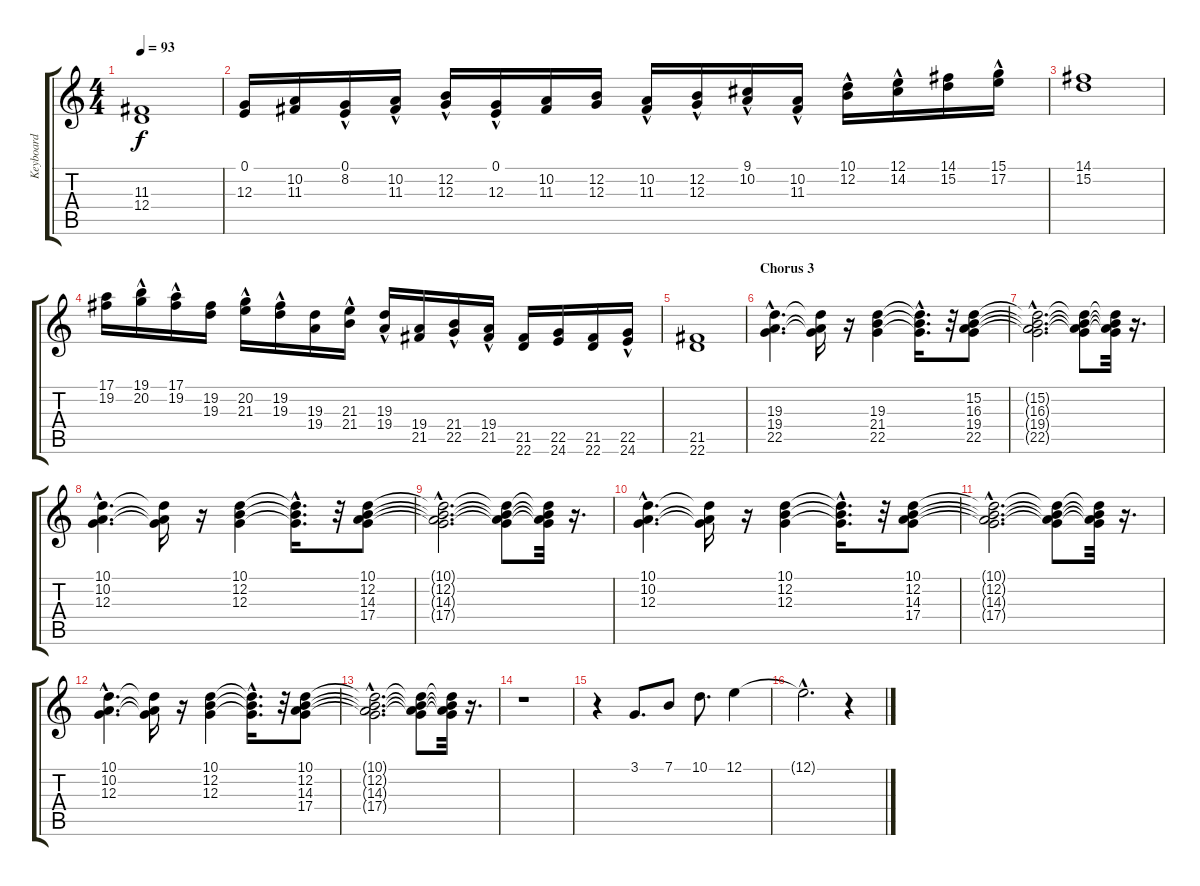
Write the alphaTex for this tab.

\track ("Keyboard" "Keyboard") {instrument electricpiano1}
\staff {score tabs}
\tuning (E4 B3 G3 D3 A2 E2) {hide}
\ts (4 4)
\tempo 93
\clef g2
\ks c
(11.3 12.4).1{dy f} |
(0.1 12.3).16 (10.2 11.3).16 (0.1{hac} 8.2).16 (10.2{hac} 11.3{hac}).16 (12.2{hac} 12.3).16 (0.1{hac} 12.3).16 (10.2 11.3).16 (12.2 12.3).16 (10.2 11.3{hac}).16 (12.2{hac} 12.3{hac}).16 (9.1{hac} 10.2).16 (10.2{hac} 11.3{hac}).16 (10.1 12.2{hac}).16 (12.1 14.2{hac}).16 (14.1 15.2).16 (15.1{hac} 17.2{hac}).16 |
(14.1 15.2).1 |
(17.1 19.2).16 (19.1{hac} 20.2{hac}).16 (17.1{hac} 19.2).16 (19.2 19.3).16 (20.2{hac} 21.3{hac}).16 (19.2{hac} 19.3).16 (19.3 19.4).16 (21.3{hac} 21.4{hac}).16 (19.3{hac} 19.4).16 (19.4 21.5).16 (21.4{hac} 22.5{hac}).16 (19.4{hac} 21.5).16 (21.5 22.6).16 (22.5 24.6).16 (21.5 22.6).16 (22.5{hac} 24.6{hac}).16 |
(21.5 22.6).1 |
\section ("" "Chorus 3")
(19.3{hac} 19.4{hac} 22.5{hac}).4{d} (19.3{t} 19.4{t} 22.5{t}).16 r.16 (19.3 21.4 22.5).4 (19.3{hac t} 21.4{hac t} 22.5{hac t}).16{d} r.32 (15.2 16.3 19.4 22.5).8 |
(15.2{hac t} 16.3{hac t} 19.4{hac t} 22.5{hac t}).2{d} (15.2{t} 16.3{t} 19.4{t} 22.5{t}).8 (15.2{t} 16.3{t} 19.4{t} 22.5{t}).32 r.16{d} |
(10.1{hac} 10.2{hac} 12.3{hac}).4{d} (10.1{t} 10.2{t} 12.3{t}).16 r.16 (10.1 12.2 12.3).4 (10.1{hac t} 12.2{hac t} 12.3{hac t}).16{d} r.32 (10.1 12.2 14.3 17.4).8 |
(10.1{hac t} 12.2{hac t} 14.3{hac t} 17.4{hac t}).2{d} (10.1{t} 12.2{t} 14.3{t} 17.4{t}).8 (10.1{t} 12.2{t} 14.3{t} 17.4{t}).32 r.16{d} |
(10.1{hac} 10.2{hac} 12.3{hac}).4{d} (10.1{t} 10.2{t} 12.3{t}).16 r.16 (10.1 12.2 12.3).4 (10.1{hac t} 12.2{hac t} 12.3{hac t}).16{d} r.32 (10.1 12.2 14.3 17.4).8 |
(10.1{hac t} 12.2{hac t} 14.3{hac t} 17.4{hac t}).2{d} (10.1{t} 12.2{t} 14.3{t} 17.4{t}).8 (10.1{t} 12.2{t} 14.3{t} 17.4{t}).32 r.16{d} |
(10.1{hac} 10.2{hac} 12.3{hac}).4{d} (10.1{t} 10.2{t} 12.3{t}).16 r.16 (10.1 12.2 12.3).4 (10.1{hac t} 12.2{hac t} 12.3{hac t}).16{d} r.32 (10.1 12.2 14.3 17.4).8 |
(10.1{hac t} 12.2{hac t} 14.3{hac t} 17.4{hac t}).2{d} (10.1{t} 12.2{t} 14.3{t} 17.4{t}).8 (10.1{t} 12.2{t} 14.3{t} 17.4{t}).32 r.16{d} |
r.1 |
r.4 3.1.8{d} 7.1.8 10.1.8{d} 12.1.4 |
12.1{hac t}.2{d} r.4
